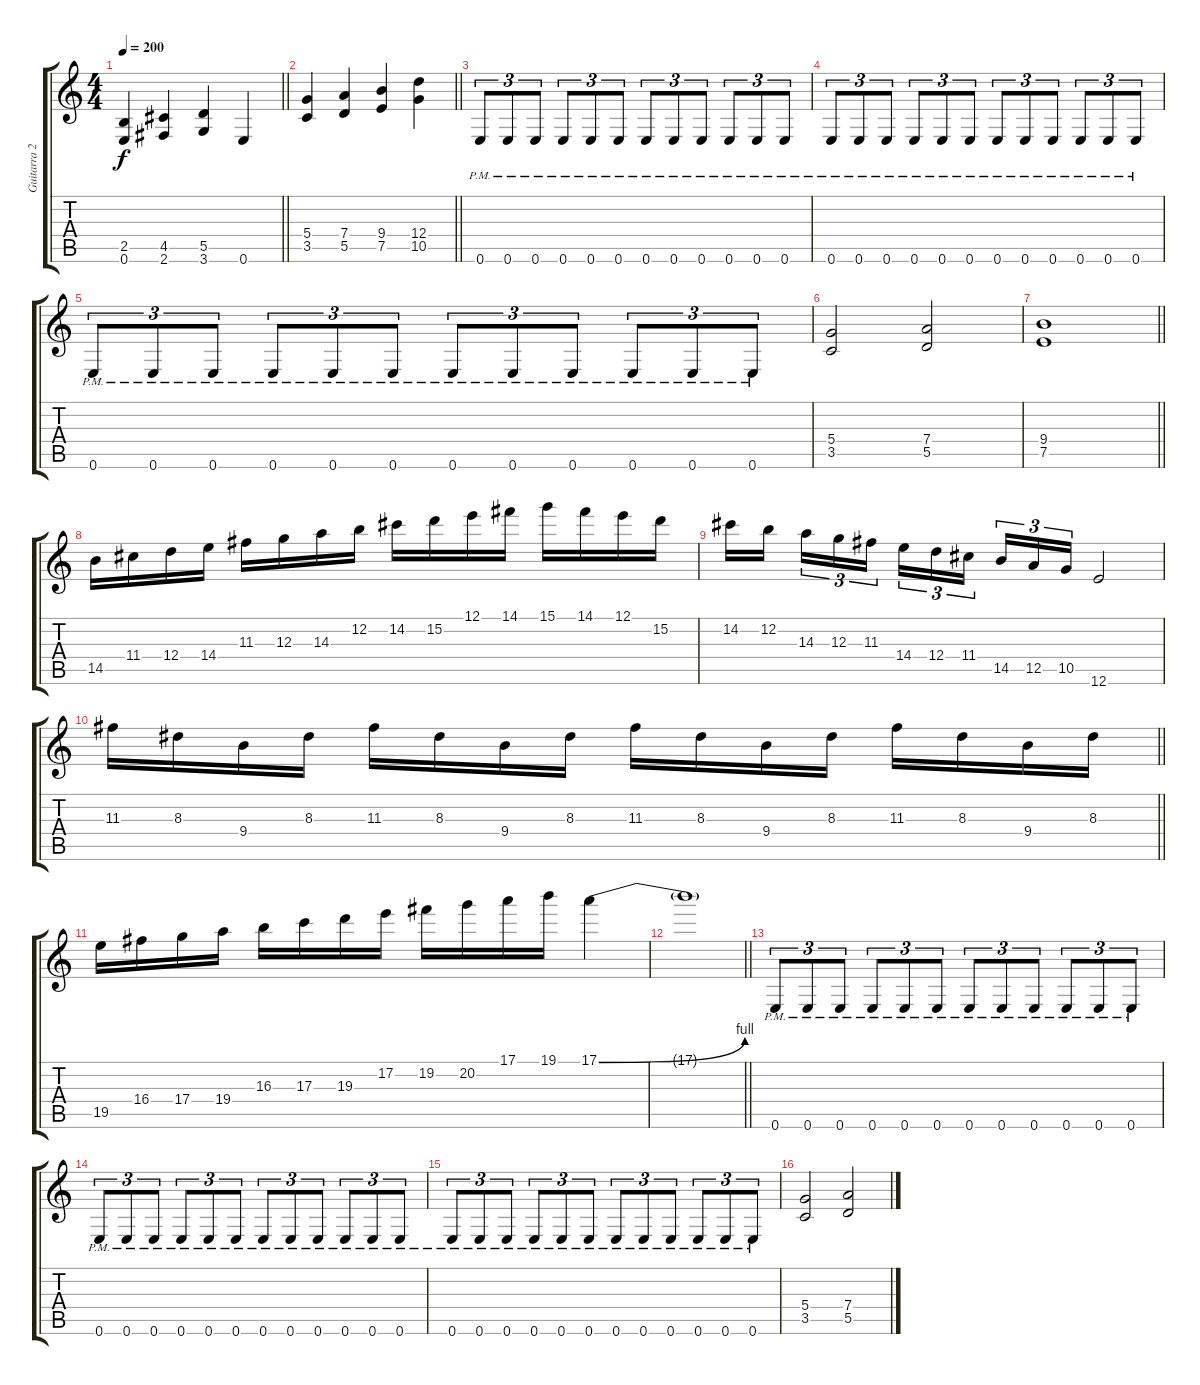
\track ("Guitarra 2" "Guitarra 2") {instrument overdrivenguitar}
\staff {score tabs}
\tuning (E4 B3 G3 D3 A2 E2) {hide}
\ts (4 4)
\tempo 200
\clef g2
\barLineRight lightlight
\ks c
(2.5 0.6).4{dy f} (4.5 2.6).4 (5.5 3.6).4 0.6.4 |
\barLineRight lightlight
(5.4 3.5).4 (7.4 5.5).4 (9.4 7.5).4 (12.4 10.5).4 |
\section ("" "")
0.6{pm}.8{tu (3 2)} 0.6{pm}.8{tu (3 2)} 0.6{pm}.8{tu (3 2)} 0.6{pm}.8{tu (3 2)} 0.6{pm}.8{tu (3 2)} 0.6{pm}.8{tu (3 2)} 0.6{pm}.8{tu (3 2)} 0.6{pm}.8{tu (3 2)} 0.6{pm}.8{tu (3 2)} 0.6{pm}.8{tu (3 2)} 0.6{pm}.8{tu (3 2)} 0.6{pm}.8{tu (3 2)} |
0.6{pm}.8{tu (3 2)} 0.6{pm}.8{tu (3 2)} 0.6{pm}.8{tu (3 2)} 0.6{pm}.8{tu (3 2)} 0.6{pm}.8{tu (3 2)} 0.6{pm}.8{tu (3 2)} 0.6{pm}.8{tu (3 2)} 0.6{pm}.8{tu (3 2)} 0.6{pm}.8{tu (3 2)} 0.6{pm}.8{tu (3 2)} 0.6{pm}.8{tu (3 2)} 0.6{pm}.8{tu (3 2)} |
0.6{pm}.8{tu (3 2)} 0.6{pm}.8{tu (3 2)} 0.6{pm}.8{tu (3 2)} 0.6{pm}.8{tu (3 2)} 0.6{pm}.8{tu (3 2)} 0.6{pm}.8{tu (3 2)} 0.6{pm}.8{tu (3 2)} 0.6{pm}.8{tu (3 2)} 0.6{pm}.8{tu (3 2)} 0.6{pm}.8{tu (3 2)} 0.6{pm}.8{tu (3 2)} 0.6{pm}.8{tu (3 2)} |
(5.4 3.5).2 (7.4 5.5).2 |
\barLineRight lightlight
(9.4 7.5).1 |
14.5.16 11.4.16 12.4.16 14.4.16 11.3.16 12.3.16 14.3.16 12.2.16 14.2.16 15.2.16 12.1.16 14.1.16 15.1.16 14.1.16 12.1.16 15.2.16 |
14.2.16 12.2.16{beam splitsecondary} 14.3.16{tu (3 2)} 12.3.16{tu (3 2)} 11.3.16{tu (3 2)} 14.4.16{tu (3 2)} 12.4.16{tu (3 2)} 11.4.16{tu (3 2) beam splitsecondary} 14.5.16{tu (3 2)} 12.5.16{tu (3 2)} 10.5.16{tu (3 2)} 12.6.2 |
\barLineRight lightlight
11.3.16 8.3.16 9.4.16 8.3.16 11.3.16 8.3.16 9.4.16 8.3.16 11.3.16 8.3.16 9.4.16 8.3.16 11.3.16 8.3.16 9.4.16 8.3.16 |
19.5.16 16.4.16 17.4.16 19.4.16 16.3.16 17.3.16 19.3.16 17.2.16 19.2.16 20.2.16 17.1.16 19.1.16 17.1{be (bend 0 0 60 4)}.4 |
\barLineRight lightlight
17.1{t}.1 |
0.6{pm}.8{tu (3 2)} 0.6{pm}.8{tu (3 2)} 0.6{pm}.8{tu (3 2)} 0.6{pm}.8{tu (3 2)} 0.6{pm}.8{tu (3 2)} 0.6{pm}.8{tu (3 2)} 0.6{pm}.8{tu (3 2)} 0.6{pm}.8{tu (3 2)} 0.6{pm}.8{tu (3 2)} 0.6{pm}.8{tu (3 2)} 0.6{pm}.8{tu (3 2)} 0.6{pm}.8{tu (3 2)} |
0.6{pm}.8{tu (3 2)} 0.6{pm}.8{tu (3 2)} 0.6{pm}.8{tu (3 2)} 0.6{pm}.8{tu (3 2)} 0.6{pm}.8{tu (3 2)} 0.6{pm}.8{tu (3 2)} 0.6{pm}.8{tu (3 2)} 0.6{pm}.8{tu (3 2)} 0.6{pm}.8{tu (3 2)} 0.6{pm}.8{tu (3 2)} 0.6{pm}.8{tu (3 2)} 0.6{pm}.8{tu (3 2)} |
0.6{pm}.8{tu (3 2)} 0.6{pm}.8{tu (3 2)} 0.6{pm}.8{tu (3 2)} 0.6{pm}.8{tu (3 2)} 0.6{pm}.8{tu (3 2)} 0.6{pm}.8{tu (3 2)} 0.6{pm}.8{tu (3 2)} 0.6{pm}.8{tu (3 2)} 0.6{pm}.8{tu (3 2)} 0.6{pm}.8{tu (3 2)} 0.6{pm}.8{tu (3 2)} 0.6{pm}.8{tu (3 2)} |
(5.4 3.5).2 (7.4 5.5).2
